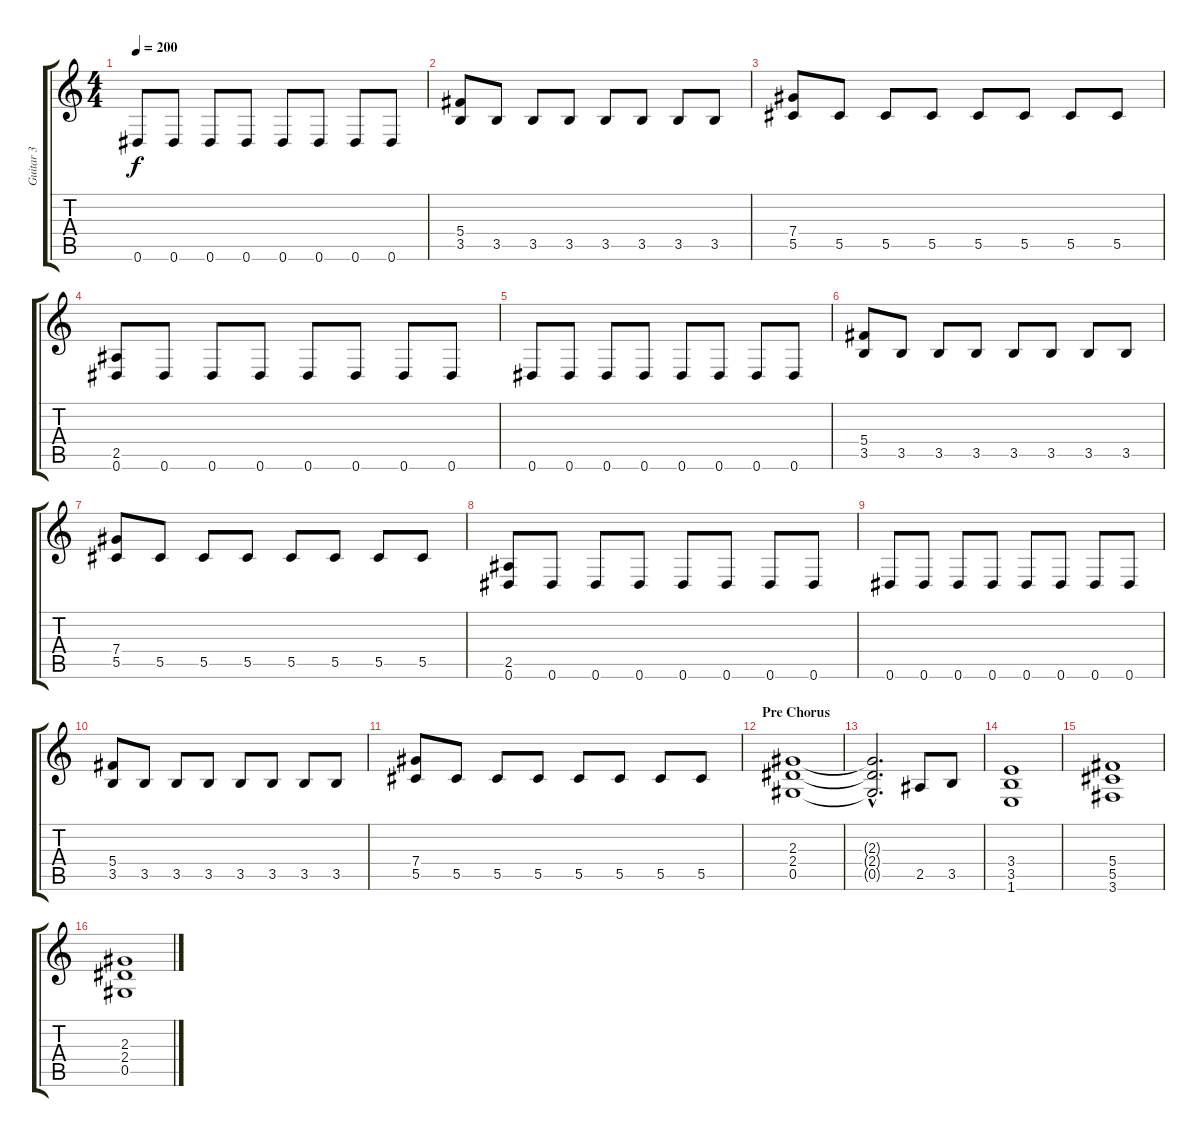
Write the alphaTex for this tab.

\track ("Guitar 3" "Guitar 3") {instrument overdrivenguitar}
\staff {score tabs}
\tuning (Eb4 Bb3 Gb3 Db3 Ab2 Eb2) {hide}
\ts (4 4)
\tempo 200
\clef g2
\ks c
0.6.8{dy f} 0.6.8 0.6.8 0.6.8 0.6.8 0.6.8 0.6.8 0.6.8 |
(5.4 3.5).8 3.5.8 3.5.8 3.5.8 3.5.8 3.5.8 3.5.8 3.5.8 |
(7.4 5.5).8 5.5.8 5.5.8 5.5.8 5.5.8 5.5.8 5.5.8 5.5.8 |
(2.5 0.6).8 0.6.8 0.6.8 0.6.8 0.6.8 0.6.8 0.6.8 0.6.8 |
0.6.8 0.6.8 0.6.8 0.6.8 0.6.8 0.6.8 0.6.8 0.6.8 |
(5.4 3.5).8 3.5.8 3.5.8 3.5.8 3.5.8 3.5.8 3.5.8 3.5.8 |
(7.4 5.5).8 5.5.8 5.5.8 5.5.8 5.5.8 5.5.8 5.5.8 5.5.8 |
(2.5 0.6).8 0.6.8 0.6.8 0.6.8 0.6.8 0.6.8 0.6.8 0.6.8 |
0.6.8 0.6.8 0.6.8 0.6.8 0.6.8 0.6.8 0.6.8 0.6.8 |
(5.4 3.5).8 3.5.8 3.5.8 3.5.8 3.5.8 3.5.8 3.5.8 3.5.8 |
(7.4 5.5).8 5.5.8 5.5.8 5.5.8 5.5.8 5.5.8 5.5.8 5.5.8 |
\section ("" "Pre Chorus")
(2.3 2.4 0.5).1 |
(2.3{hac t} 2.4{hac t} 0.5{hac t}).2{d} 2.5.8 3.5.8 |
(3.4 3.5 1.6).1 |
(5.4 5.5 3.6).1 |
(2.3 2.4 0.5).1
